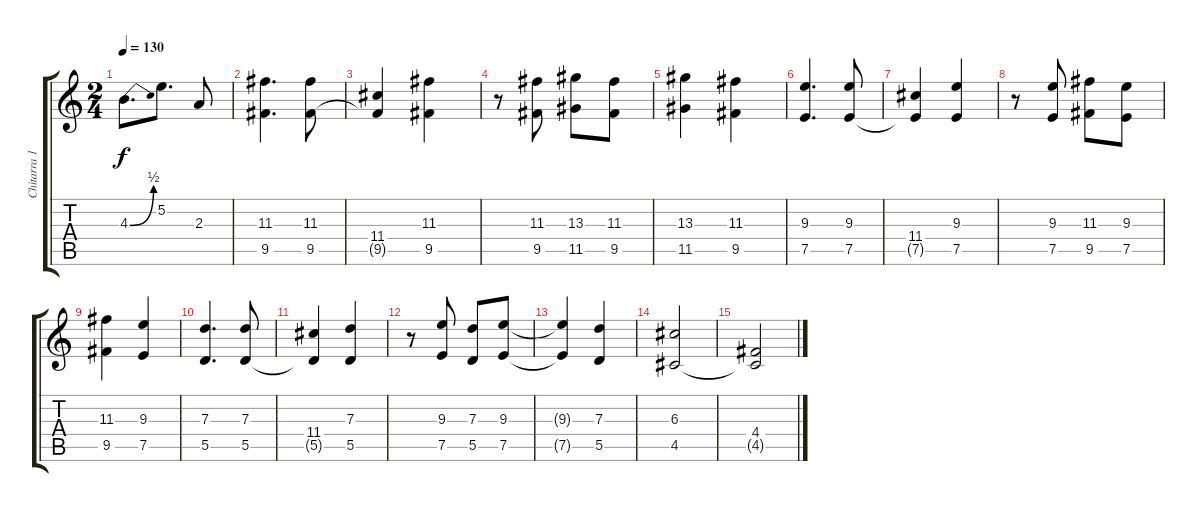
\track ("Chitarra 1" "Chitarra 1") {instrument distortionguitar}
\staff {score tabs}
\tuning (E4 B3 G3 D3 A2 E2) {hide}
\ts (2 4)
\tempo 130
\clef g2
\ks c
4.3{be (bend 0 0 60 2)}.8{d dy f} 5.2.8{d} 2.3.8 |
(11.3 9.5).4{d} (11.3 9.5).8 |
(11.4 9.5{t}).4 (11.3 9.5).4 |
r.8 (11.3 9.5).8 (13.3 11.5).8 (11.3 9.5).8 |
(13.3 11.5).4 (11.3 9.5).4 |
(9.3 7.5).4{d} (9.3 7.5).8 |
(11.4 7.5{t}).4 (9.3 7.5).4 |
r.8 (9.3 7.5).8 (11.3 9.5).8 (9.3 7.5).8 |
(11.3 9.5).4 (9.3 7.5).4 |
(7.3 5.5).4{d} (7.3 5.5).8 |
(11.4 5.5{t}).4 (7.3 5.5).4 |
r.8 (9.3 7.5).8 (7.3 5.5).8 (9.3 7.5).8 |
(9.3{t} 7.5{t}).4 (7.3 5.5).4 |
(6.3 4.5).2 |
(4.4 4.5{t}).2
